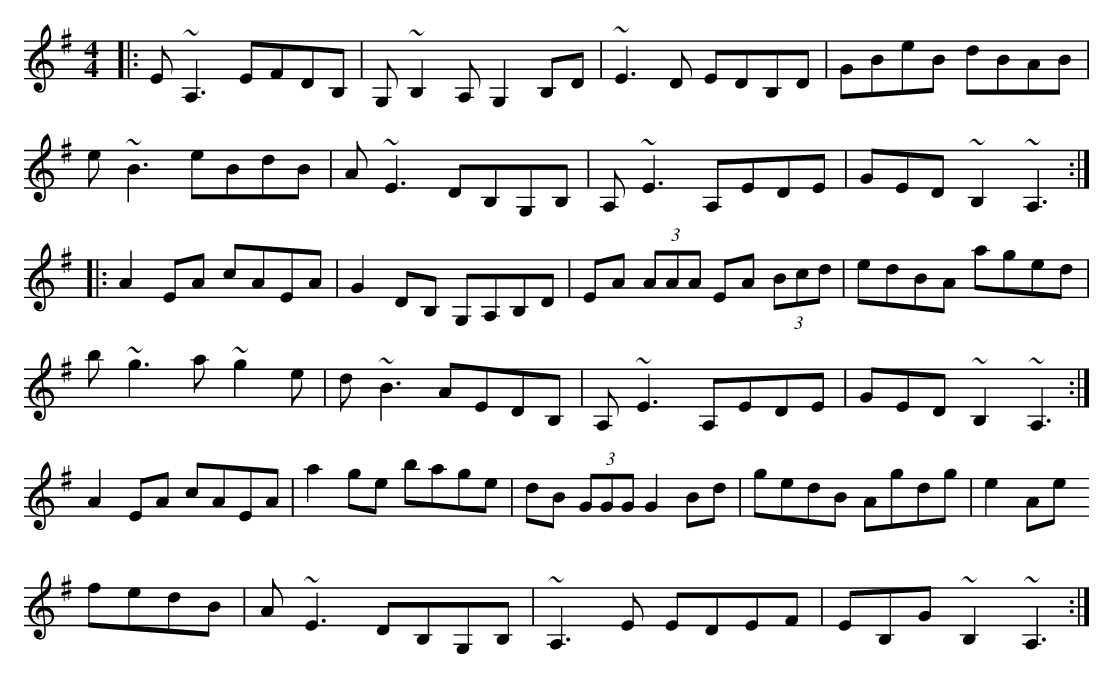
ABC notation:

X:1
M:4/4
K:Ador
|:E~A,3 EFDB,|G,~B,2 A, G,2 B,D|~E3D EDB,D|GBeB dBAB|
e~B3 eBdB|A~E3 DB,G,B,|A,~E3 A,EDE|GED ~B,2 ~A,3:|
|:A2EA cAEA|G2DB, G,A,B,D|EA (3AAA EA (3Bcd|edBA aged|
b~g3 a~g2e|d~B3 AEDB,|A,~E3 A,EDE|GED ~B,2 ~A,3:|
A2EA cAEA|a2ge bage|dB (3GGG G2Bd|gedB Agdg|e2Ae
fedB|A~E3 DB,G,B,|~A,3E EDEF|EB,G~B,2 ~A,3:|
